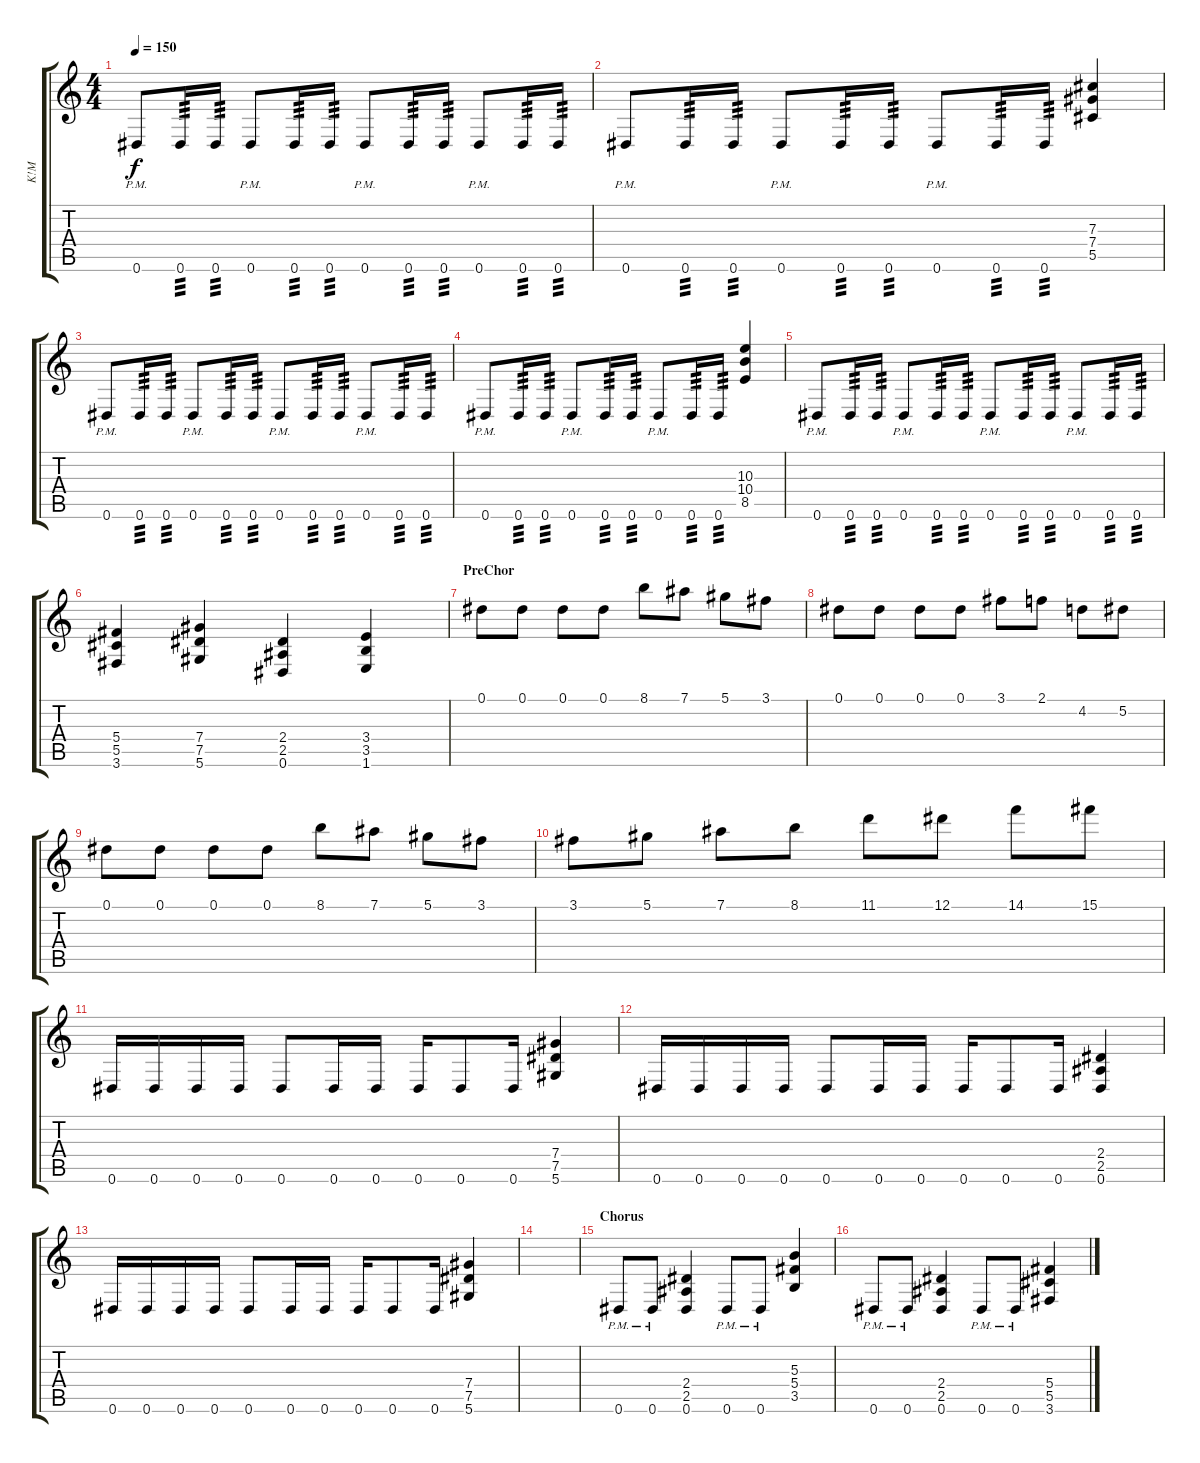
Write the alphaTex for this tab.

\track ("K!M" "K!M") {instrument distortionguitar}
\staff {score tabs}
\tuning (Eb4 Bb3 Gb3 Db3 Ab2 Eb2) {hide}
\ts (4 4)
\tempo 150
\clef g2
\ks c
0.6{pm}.8{dy f} 0.6.16{tp 3} 0.6.16{tp 3} 0.6{pm}.8 0.6.16{tp 3} 0.6.16{tp 3} 0.6{pm}.8 0.6.16{tp 3} 0.6.16{tp 3} 0.6{pm}.8 0.6.16{tp 3} 0.6.16{tp 3} |
0.6{pm}.8 0.6.16{tp 3} 0.6.16{tp 3} 0.6{pm}.8 0.6.16{tp 3} 0.6.16{tp 3} 0.6{pm}.8 0.6.16{tp 3} 0.6.16{tp 3} (7.3 7.4 5.5).4 |
0.6{pm}.8 0.6.16{tp 3} 0.6.16{tp 3} 0.6{pm}.8 0.6.16{tp 3} 0.6.16{tp 3} 0.6{pm}.8 0.6.16{tp 3} 0.6.16{tp 3} 0.6{pm}.8 0.6.16{tp 3} 0.6.16{tp 3} |
0.6{pm}.8 0.6.16{tp 3} 0.6.16{tp 3} 0.6{pm}.8 0.6.16{tp 3} 0.6.16{tp 3} 0.6{pm}.8 0.6.16{tp 3} 0.6.16{tp 3} (10.3 10.4 8.5).4 |
0.6{pm}.8 0.6.16{tp 3} 0.6.16{tp 3} 0.6{pm}.8 0.6.16{tp 3} 0.6.16{tp 3} 0.6{pm}.8 0.6.16{tp 3} 0.6.16{tp 3} 0.6{pm}.8 0.6.16{tp 3} 0.6.16{tp 3} |
(5.4 5.5 3.6).4 (7.4 7.5 5.6).4 (2.4 2.5 0.6).4 (3.4 3.5 1.6).4 |
\section ("" "PreChor")
0.1.8 0.1.8 0.1.8 0.1.8 8.1.8 7.1.8 5.1.8 3.1.8 |
0.1.8 0.1.8 0.1.8 0.1.8 3.1.8 2.1.8 4.2.8 5.2.8 |
0.1.8 0.1.8 0.1.8 0.1.8 8.1.8 7.1.8 5.1.8 3.1.8 |
3.1.8 5.1.8 7.1.8 8.1.8 11.1.8 12.1.8 14.1.8 15.1.8 |
0.6.16 0.6.16 0.6.16 0.6.16 0.6.8 0.6.16 0.6.16 0.6.16 0.6.8 0.6.16 (7.4 7.5 5.6).4 |
0.6.16 0.6.16 0.6.16 0.6.16 0.6.8 0.6.16 0.6.16 0.6.16 0.6.8 0.6.16 (2.4 2.5 0.6).4 |
0.6.16 0.6.16 0.6.16 0.6.16 0.6.8 0.6.16 0.6.16 0.6.16 0.6.8 0.6.16 (7.4 7.5 5.6).4 |
|
\section ("" "Chorus")
0.6{pm}.8 0.6{pm}.8 (2.4 2.5 0.6).4 0.6{pm}.8 0.6{pm}.8 (5.3 5.4 3.5).4 |
0.6{pm}.8 0.6{pm}.8 (2.4 2.5 0.6).4 0.6{pm}.8 0.6{pm}.8 (5.4 5.5 3.6).4
